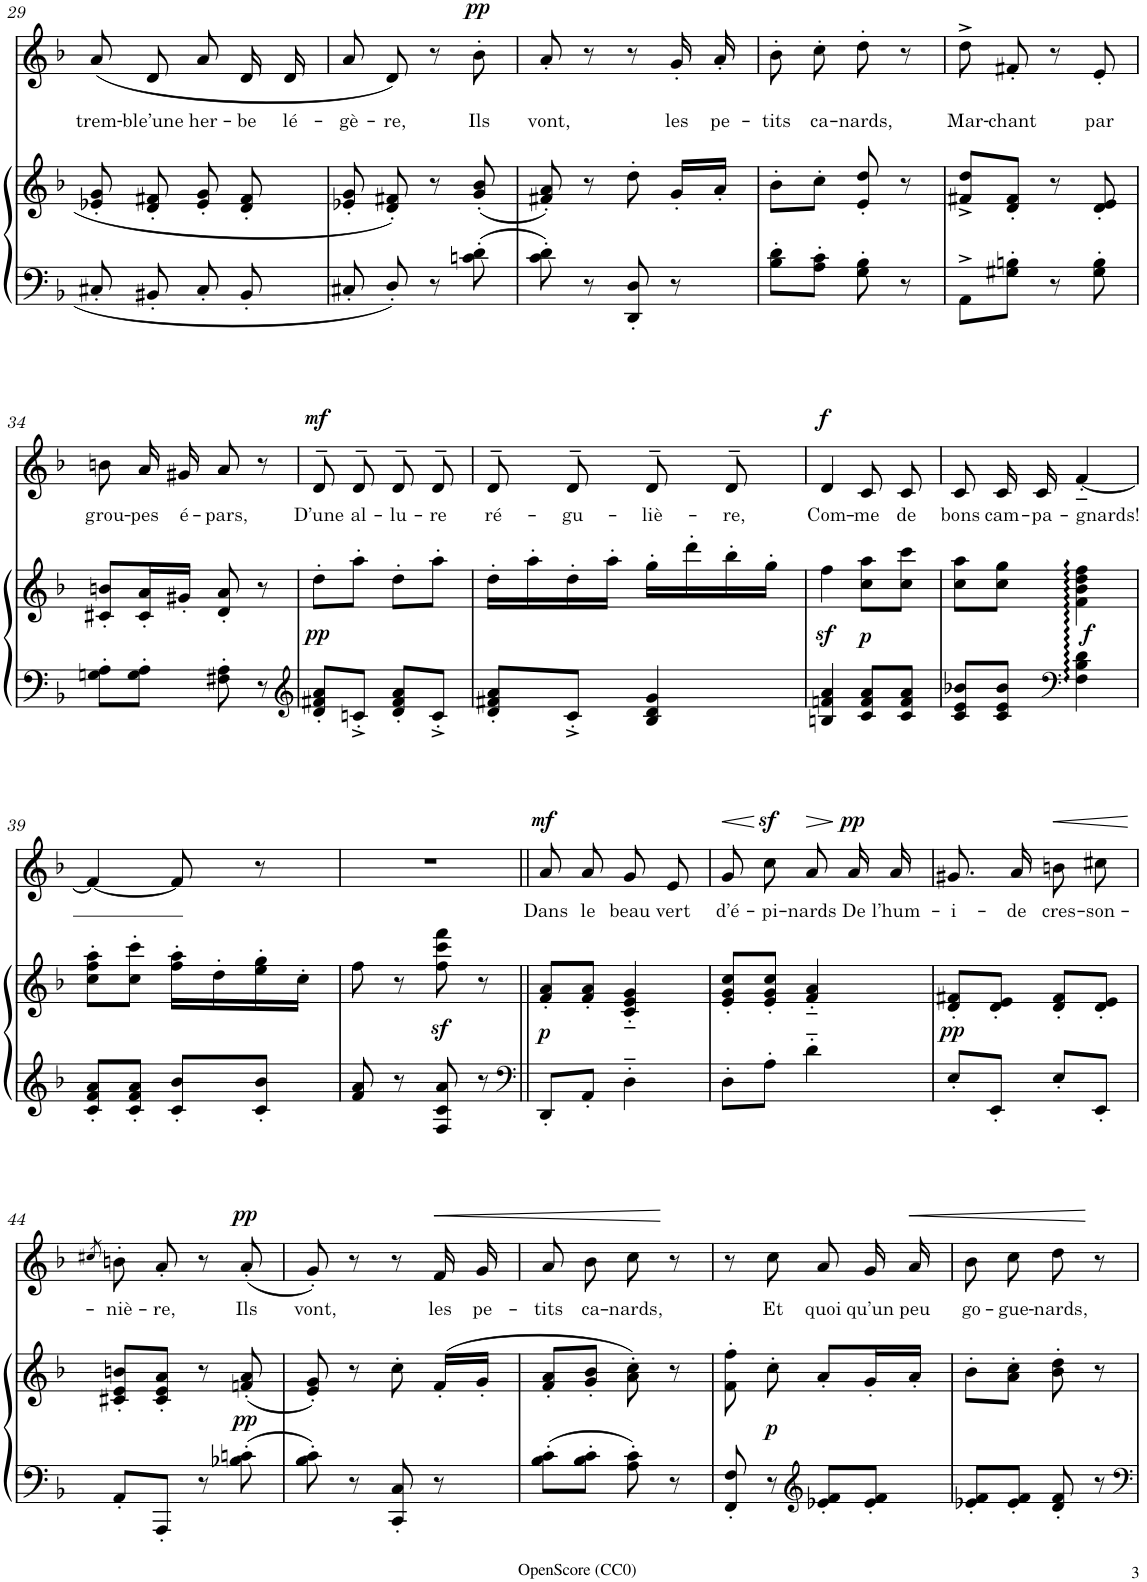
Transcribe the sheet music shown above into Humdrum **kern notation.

**kern	**kern	**dynam	**kern	**text	**dynam
*part2	*part2	*part2	*part1	*part1	*part1
*staff3	*staff2	*staff2/3	*staff1	*staff1	*staff1
*I"Piano	*	*	*I"Voice	*	*
*I'Pno	*	*	*	*	*
!!LO:PB:g=z
*clefF4	*clefG2	*	*clefG2	*	*
*k[b-]	*k[b-]	*	*k[b-]	*	*
*M2/4	*M2/4	*	*M2/4	*	*
=29	=29	=29	=29	=29	=29
!	!	!	!	!LO:LY:b	!
8C#X'/	8e-X/' 8g/'	.	(8a/L	trem-	.
!	!	!	!	!LO:LY:b	!
8BB#X'/	8d/' 8f#X/'	.	8d/J	-ble’une	.
!	!	!	!	!LO:LY:b	!
8C#'/	8e-/' 8g/'	.	8a/L	her-	.
!	!	!	!	!LO:LY:b	!
8BB#'/	8d/' 8f#/'	.	16d/L	-be	.
!	!	!	!	!LO:LY:b	!
.	.	.	16d/JJ	lé-	.
=30	=30	=30	=30	=30	=30
!	!	!	!	!LO:LY:b	!
8C#X'/	8e-X/' 8g/'	.	8a/L	-gè-	.
!	!	!	!	!LO:LY:b	!
8D'/	8d/' 8f#X/'	.	8d/J)	-re,	.
8r	8r	.	8r	.	.
!	!	!	!	!LO:LY:b	!LO:DY:a
8cn\' 8d\'	(8g/' 8b-/'	.	8b-'\	Ils	pp
=31	=31	=31	=31	=31	=31
!	!	!	!	!LO:LY:b	!
8c\' 8d\'	8f#X/' 8a/')	.	8a'/	vont,	.
8r	8r	.	8r	.	.
8DD/' 8D/'	8dd'\	.	8r	.	.
!	!	!	!	!LO:LY:b	!
8r	16g'/LL	.	16g'/LL	les	.
!	!	!	!	!LO:LY:b	!
.	16a'/JJ	.	16a'/JJ	pe-	.
=32	=32	=32	=32	=32	=32
!	!	!	!	!LO:LY:b	!
8B-\' 8d\'L	8b-'\L	.	8b-'\L	-tits	.
!	!	!	!	!LO:LY:b	!
8A\' 8c\'J	8cc'\J	.	8cc'\J	ca-	.
!	!	!	!	!LO:LY:b	!
8G\' 8B-\'	8e/' 8dd/'	.	8dd'\	-nards,	.
8r	8r	.	8r	.	.
=33	=33	=33	=33	=33	=33
!	!	!	!	!LO:LY:b	!
8AA^\L	8f#X/^ 8dd/^L	.	8dd^/L	Mar-	.
!	!	!	!	!LO:LY:b	!
8G#X\' 8Bn\'J	8d/' 8f#/'J	.	8f#X'/J	-chant	.
8r	8r	.	8r	.	.
!	!	!	!	!LO:LY:b	!
8G#\' 8B\'	8d/' 8e/'	.	8e'/	par	.
!!LO:LB:g=z
=34	=34	=34	=34	=34	=34
!	!	!	!	!LO:LY:b	!
8Gn\' 8A\'L	8c#X/' 8bn/'L	.	8bn/L	grou-	.
!	!	!	!	!LO:LY:b	!
8G\' 8A\'J	16c#/' 16a/'L	.	16a/L	-pes	.
!	!	!	!	!LO:LY:b	!
.	16g#X'/JJ	.	16g#X/JJ	é-	.
!	!	!	!	!LO:LY:b	!
8F#X\' 8A\'	8d/' 8a/'	.	8a/	-pars,	.
8r	8r	.	8r	.	.
=35	=35	=35	=35	=35	=35
*clefG2	*	*	*	*	*
!	!	!LO:DY:b	!	!LO:LY:b	!LO:DY:a
8d/' 8f#X/' 8a/'L	8dd'\L	pp	8d~>/L	D’une	mf
!	!	!	!	!LO:LY:b	!
8cn'^/J	8aa'\J	.	8d~>/J	al-	.
!	!	!	!	!LO:LY:b	!
8d/' 8f#/' 8a/'L	8dd'\L	.	8d~>/L	-lu-	.
!	!	!	!	!LO:LY:b	!
8c'^/J	8aa'\J	.	8d~>/J	-re	.
=36	=36	=36	=36	=36	=36
!	!	!	!	!LO:LY:b	!
8d/' 8f#X/' 8a/'L	16dd'\LL	.	8d~>/L	ré-	.
.	16aa'\	.	.	.	.
!	!	!	!	!LO:LY:b	!
8c'^/J	16dd'\	.	8d~>/J	-gu-	.
.	16aa'\JJ	.	.	.	.
!	!	!	!	!LO:LY:b	!
4B-/ 4d/ 4g/	16gg'\LL	.	8d~>/L	-liè-	.
.	16ddd'\	.	.	.	.
!	!	!	!	!LO:LY:b	!
.	16bb-'\	.	8d~>/J	-re,	.
.	16gg'\JJ	.	.	.	.
=37	=37	=37	=37	=37	=37
!	!	!	!	!LO:LY:b	!LO:DY:a
4Bn/ 4fn/ 4a/	4ffz<\	.	4d/	Com-	f
!	!	!LO:DY:b	!	!LO:LY:b	!
8c/ 8f/ 8a/L	8cc\ 8aa\L	p	8c/L	-me	.
!	!	!	!	!LO:LY:b	!
8c/ 8f/ 8a/J	8cc\ 8ccc\J	.	8c/J	de	.
=38	=38	=38	=38	=38	=38
!	!	!	!	!LO:LY:b	!
8c/ 8e/ 8b-X/L	8cc\ 8aa\L	.	8c/L	bons	.
!	!	!	!	!LO:LY:b	!
8c/ 8e/ 8b-/J	8cc\ 8gg\J	.	16c/L	cam-	.
!	!	!	!	!LO:LY:b	!
.	.	.	16c/JJ	-pa-	.
*clefF4	*	*	*	*	*
!	!	!LO:DY:b	!	!LO:LY:b	!
4F\ 4B-\ 4d\	4f\ 4b-\ 4dd\ 4ff\	f	[4f'~/	-gnards!	.
!!LO:LB:g=z
=39	=39	=39	=39	=39	=39
8c/' 8f/' 8a/'L	8cc\' 8ff\' 8aa\'L	.	4f/_	.	.
8c/' 8f/' 8a/'J	8cc\' 8ccc\'J	.	.	.	.
8c/' 8b-/'L	16ff\' 16aa\'LL	.	8f/]	.	.
.	16dd'\	.	.	.	.
8c/' 8b-/'J	16ee\' 16gg\'	.	8r	.	.
.	16cc'\JJ	.	.	.	.
=40	=40	=40	=40	=40	=40
8f/ 8a/	8ff\	.	2r	.	.
8r	8r	.	.	.	.
8F/ 8c/ 8a/	8ff\z< 8ccc\z< 8fff\z<	.	.	.	.
8r	8r	.	.	.	.
=41||	=41||	=41||	=41||	=41||	=41||
*clefF4	*	*	*	*	*
!	!	!LO:DY:b	!	!LO:LY:b	!LO:DY:a
8DD'/L	8f/' 8a/'L	p	8a/L	Dans	mf
!	!	!	!	!LO:LY:b	!
8AA'/J	8f/' 8a/'J	.	8a/J	le	.
!	!	!	!	!LO:LY:b	!
4D'~\	4c/'~ 4e/'~ 4g/'~	.	8g/L	beau	.
!	!	!	!	!LO:LY:b	!
.	.	.	8e/J	vert	.
=42	=42	=42	=42	=42	=42
!	!	!	!	!LO:LY:b	!LO:HP:b
8D'\L	8e/' 8g/' 8cc/'L	.	8g/L	d’é-	<
!	!	!	!	!LO:LY:b	!
8A'\J	8e/' 8g/' 8cc/'J	.	8ccz>/J	-pi-	[
!	!	!	!	!LO:LY:b	!LO:HP:b
4d'~\	4f/'~ 4a/'~	.	8a/L	-nards	>
!	!	!	!	!LO:LY:b	!LO:DY:n=1:a
.	.	.	16a/L	De	] pp
!	!	!	!	!LO:LY:b	!
.	.	.	16a/JJ	l’hum-	.
=43	=43	=43	=43	=43	=43
!	!	!LO:DY:b	!	!LO:LY:b	!
8E'/L	8d/' 8f#X/'L	pp	8.g#X/L	-i-	.
8EE'/J	8d/' 8e/'J	.	.	.	.
!	!	!	!	!LO:LY:b	!
.	.	.	16a/Jk	-de	.
!	!	!	!	!LO:LY:b	!LO:HP:b
8E'/L	8d/' 8f#/'L	.	8bn\L	cres-	<
!	!	!	!	!LO:LY:b	!
8EE'/J	8d/' 8e/'J	.	8cc#X\J	son-	.
.	.	.	.	.	[
!!LO:LB:g=z
=44	=44	=44	=44	=44	=44
.	.	.	8qcc#X/	.	.
!	!	!	!	!LO:LY:b	!
8AA'/L	8c#X/' 8e/' 8bn/'L	.	8bn'/L	-niè-	.
!	!	!	!	!LO:LY:b	!
8AAA'/J	8c#/' 8e/' 8a/'J	.	8a'/J	-re,	.
8r	8r	.	8r	.	.
!	!	!LO:DY:b	!	!LO:LY:b	!LO:DY:a
8B-X\' 8cn\'	(8fn/' 8a/'	pp	(8a'/	Ils	pp
=45	=45	=45	=45	=45	=45
!	!	!	!	!LO:LY:b	!
8B-\' 8c\'	8e/' 8g/')	.	8g'/)	vont,	.
8r	8r	.	8r	.	.
8CC/' 8C/'	8cc'\	.	8r	.	.
!	!	!	!	!LO:LY:b	!LO:HP:b
8r	(16f'/LL	.	16f/LL	les	<
!	!	!	!	!LO:LY:b	!
.	16g'/JJ	.	16g/JJ	pe-	.
=46	=46	=46	=46	=46	=46
!	!	!	!	!LO:LY:b	!
8B-\' 8c\'L	8f/' 8a/'L	.	8a/L	-tits	.
!	!	!	!	!LO:LY:b	!
8B-\' 8c\'J	8g/' 8b-/'J	.	8b-/J	ca-	.
!	!	!	!	!LO:LY:b	!
8A\' 8c\'	8a\' 8cc\')	.	8cc\	-nards,	.
8r	8r	.	8r	.	[
=47	=47	=47	=47	=47	=47
8FF/' 8F/'	8f\' 8ff\'	.	8r	.	.
!	!	!LO:DY:b	!	!LO:LY:b	!
8r	8cc'\	p	8cc\	Et	.
*clefG2	*	*	*	*	*
!	!	!	!	!LO:LY:b	!
8e-X/' 8f/'L	8a'/L	.	8a/L	quoi	.
!	!	!	!	!LO:LY:b	!
8e-/' 8f/'J	16g'/L	.	16g/L	qu’un	.
!	!	!	!	!LO:LY:b	!LO:HP:b
.	16a'/JJ	.	16a/JJ	peu	<
=48	=48	=48	=48	=48	=48
!	!	!	!	!LO:LY:b	!
8e-X/' 8f/'L	8b-'\L	.	8b-\L	go-	.
!	!	!	!	!LO:LY:b	!
8e-/' 8f/'J	8a\' 8cc\'J	.	8cc\J	-gue-	.
!	!	!	!	!LO:LY:b	!
8d/' 8f/'	8b-\' 8dd\'	.	8dd\	-nards,	.
8r	8r	.	8r	.	[
=	=	=	=	=	=
*-	*-	*-	*-	*-	*-
